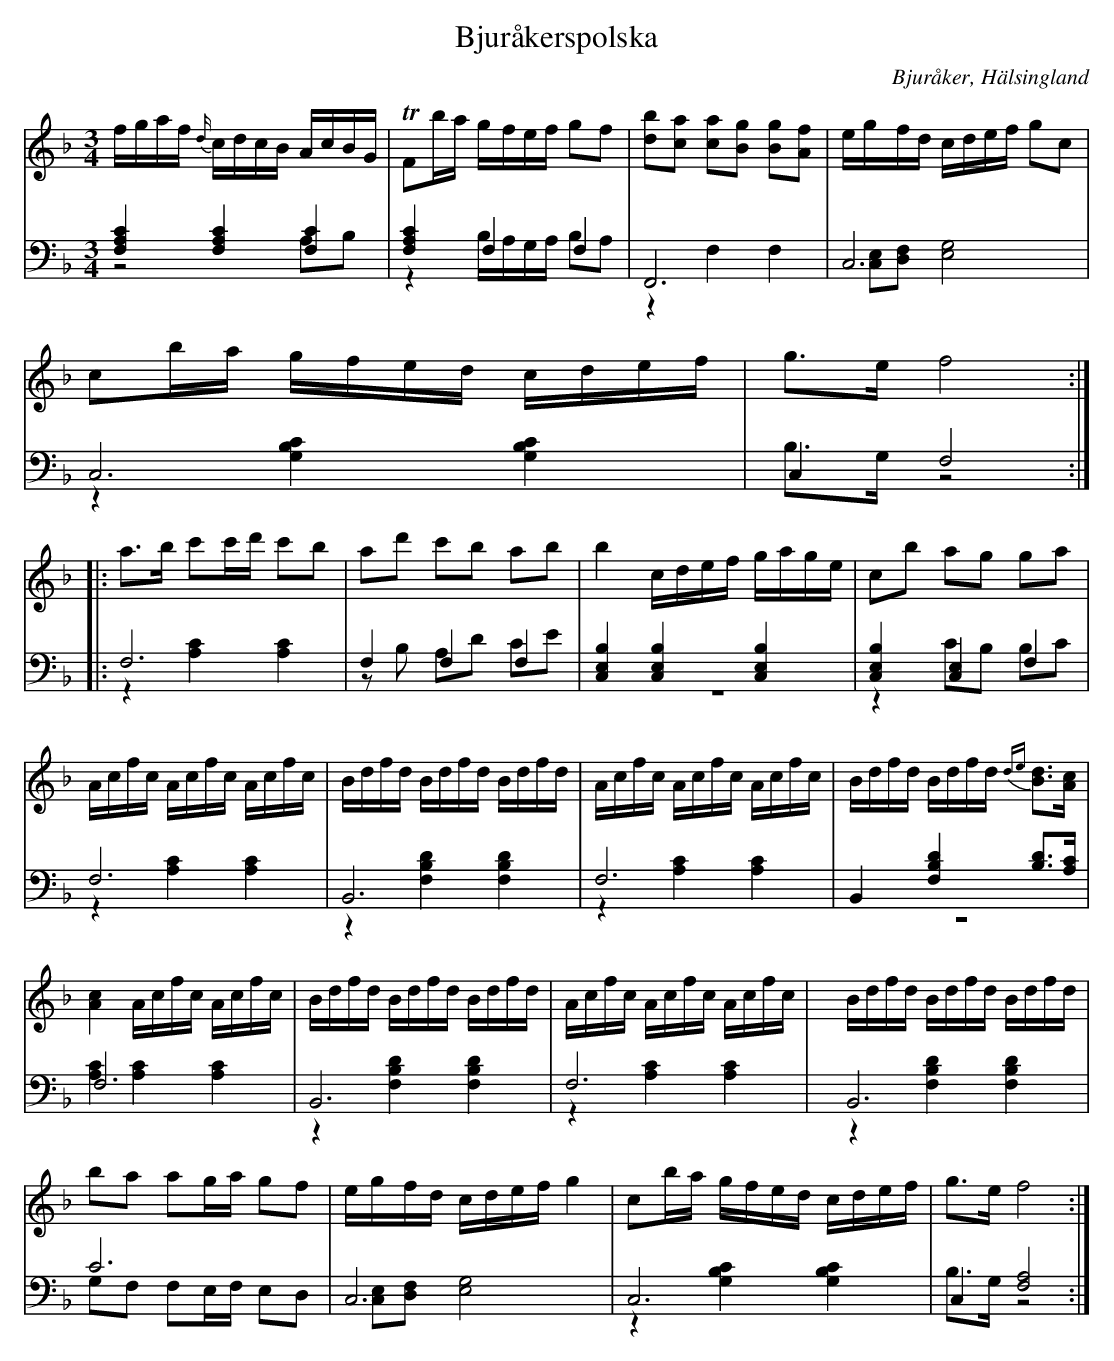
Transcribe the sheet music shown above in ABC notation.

X:1
T: Bjuråkerspolska
O: Bjuråker, Hälsingland
M: 3/4
L: 1/16
K: F
V:1
V:2
V:3 merge
V:1
fgaf {d/}cdcB AcBG|TF2ba gfef g2f2|[d2b2][c2a2] [c2a2][B2g2] [B2g2][A2f2] |egfd cdef g2c2|
c2ba gfed cdef|g2>e2 f8:|
|:a2>b2 c'2c'd' c'2b2|a2d'2 c'2b2 a2b2|b4 cdef gage|c2b2 a2g2 g2a2|
Acfc Acfc Acfc|Bdfd Bdfd Bdfd|Acfc Acfc Acfc|Bdfd Bdfd {de}[B2d2]>[A2c2]|
[A4c4] Acfc Acfc|Bdfd Bdfd Bdfd|Acfc Acfc Acfc|Bdfd Bdfd Bdfd|
b2a2 a2ga g2f2|egfd cdef g4|c2ba gfed cdef|g2>e2 f8:|
V:2 clef=bass
[F,4A,4C4] [F,4A,4C4] [F,4C4]|[F,4A,4C4] F,4 F,4|F,,12|C,12|
C,12|C,4 F,8:|
|:F,12|F,4 F,4 F,4|[C,4E,4B,4] [C,4E,4B,4] [C,4E,4B,4]|[C,4E,4B,4] [C,4E,4] F,4|
F,12|B,,12|F,12|B,,4 [F,4B,4D4] [B,2D2]>[A,2C2]|
F,12|B,,12|F,12|B,,12|
C12|C,12|C,12|C,4 [F,8A,8]:|
V:3 clef=bass
z8 A,2B,2|z4 B,A,G,A, B,2A,2|z4 F,4 F,4|[C,2E,2][D,2F,2] [E,8G,8]|
z4 [G,4B,4C4] [G,4B,4C4]|B,2>G,2 z8:|
|:z4 [A,4C4] [A,4C4]|z2B,2 A,2D2 C2E2|z12|z4 C2B,2 B,2C2|
z4 [A,4C4] [A,4C4]|z4 [F,4B,4D4] [F,4B,4D4]|z4 [A,4C4] [A,4C4]|z12|
[A,4C4] [A,4C4] [A,4C4]|z4 [F,4B,4D4] [F,4B,4D4]|z4 [A,4C4] [A,4C4]|
|z4 [F,4B,4D4] [F,4B,4D4]|G,2F,2 F,2E,F, E,2D,2|[C,2E,2][D,2F,2] [E,8G,8]|z4 [G,4B,4C4] [G,4B,4C4]|B,2>G,2 z8:|
